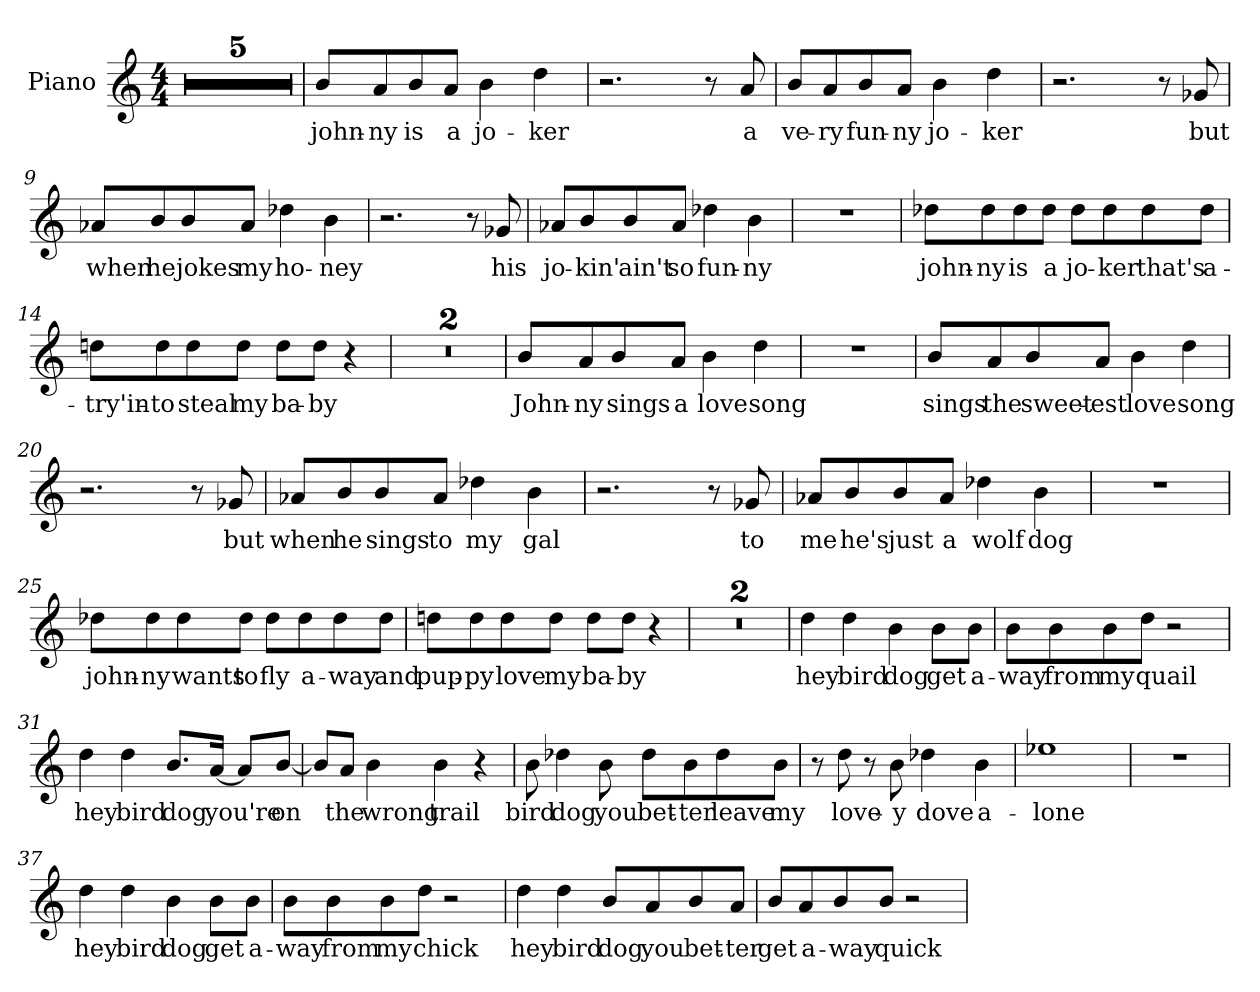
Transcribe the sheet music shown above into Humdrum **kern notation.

**kern	**text
*part1	*part1
*staff1	*staff1
*I"Piano	*
*I'Pno.	*
*clefG2	*
*k[]	*
*M4/4	*
=	=
1r;<	.
!!LO:LB:g=z
=1	=1
1r	.
=2	=2
1r	.
=3	=3
1r	.
=4	=4
1r	.
=5	=5
!	!LO:LY:b
8b/L	john-
!	!LO:LY:b
8a/	-ny
!	!LO:LY:b
8b/	is
!	!LO:LY:b
8a/J	a
!	!LO:LY:b
4b\	jo-
!	!LO:LY:b
4dd\	-ker
=6	=6
2.r	.
8r	.
!	!LO:LY:b
8a/	a
=7	=7
!	!LO:LY:b
8b/L	ve-
!	!LO:LY:b
8a/	-ry
!	!LO:LY:b
8b/	fun-
!	!LO:LY:b
8a/J	-ny
!	!LO:LY:b
4b\	jo-
!	!LO:LY:b
4dd\	-ker
=8	=8
2.r	.
8r	.
!	!LO:LY:b
8g-X/	but
!!LO:LB:g=z
=9	=9
!	!LO:LY:b
8a-X/L	when
!	!LO:LY:b
8b/	he
!	!LO:LY:b
8b/	jokes
!	!LO:LY:b
8a-/J	my
!	!LO:LY:b
4dd-X\	ho-
!	!LO:LY:b
4b\	-ney
=10	=10
2.r	.
8r	.
!	!LO:LY:b
8g-X/	his
=11	=11
!	!LO:LY:b
8a-X/L	jo-
!	!LO:LY:b
8b/	-kin'
!	!LO:LY:b
8b/	ain't
!	!LO:LY:b
8a-/J	so
!	!LO:LY:b
4dd-X\	fun-
!	!LO:LY:b
4b\	-ny
=12	=12
1r	.
!!LO:LB:g=z
=13	=13
!	!LO:LY:b
8dd-X\L	john-
!	!LO:LY:b
8dd-\	-ny
!	!LO:LY:b
8dd-\	is
!	!LO:LY:b
8dd-\J	a
!	!LO:LY:b
8dd-\L	jo-
!	!LO:LY:b
8dd-\	-ker
!	!LO:LY:b
8dd-\	that's
!	!LO:LY:b
8dd-\J	a-
=14	=14
!	!LO:LY:b
8ddn\L	-try'in-
!	!LO:LY:b
8dd\	to
!	!LO:LY:b
8dd\	steal
!	!LO:LY:b
8dd\J	my
!	!LO:LY:b
8dd\L	ba-
!	!LO:LY:b
8dd\J	-by
4r	.
=15	=15
1r	.
=16	=16
1r	.
!!LO:LB:g=z
=17	=17
!	!LO:LY:b
8b/L	John-
!	!LO:LY:b
8a/	-ny
!	!LO:LY:b
8b/	sings
!	!LO:LY:b
8a/J	a
!	!LO:LY:b
4b\	love
!	!LO:LY:b
4dd\	song
=18	=18
1r	.
=19	=19
!	!LO:LY:b
8b/L	sings
!	!LO:LY:b
8a/	the
!	!LO:LY:b
8b/	sweet-
!	!LO:LY:b
8a/J	-est
!	!LO:LY:b
4b\	love
!	!LO:LY:b
4dd\	song
=20	=20
2.r	.
8r	.
!	!LO:LY:b
8g-X/	but
!!LO:LB:g=z
=21	=21
!	!LO:LY:b
8a-X/L	when
!	!LO:LY:b
8b/	he
!	!LO:LY:b
8b/	sings
!	!LO:LY:b
8a-/J	to
!	!LO:LY:b
4dd-X\	my
!	!LO:LY:b
4b\	gal
=22	=22
2.r	.
8r	.
!	!LO:LY:b
8g-X/	to
=23	=23
!	!LO:LY:b
8a-X/L	me
!	!LO:LY:b
8b/	he's
!	!LO:LY:b
8b/	just
!	!LO:LY:b
8a-/J	a
!	!LO:LY:b
4dd-X\	wolf
!	!LO:LY:b
4b\	dog
=24	=24
1r	.
!!LO:LB:g=z
=25	=25
!	!LO:LY:b
8dd-X\L	john-
!	!LO:LY:b
8dd-\	-ny
!	!LO:LY:b
8dd-\	wants
!	!LO:LY:b
8dd-\J	to
!	!LO:LY:b
8dd-\L	fly
!	!LO:LY:b
8dd-\	a-
!	!LO:LY:b
8dd-\	-way
!	!LO:LY:b
8dd-\J	and
=26	=26
!	!LO:LY:b
8ddn\L	pup-
!	!LO:LY:b
8dd\	-py
!	!LO:LY:b
8dd\	love
!	!LO:LY:b
8dd\J	my
!	!LO:LY:b
8dd\L	ba-
!	!LO:LY:b
8dd\J	-by
4r	.
=27	=27
1r	.
=28	=28
1r	.
!!LO:LB:g=z
=29	=29
!	!LO:LY:b
4dd\	hey
!	!LO:LY:b
4dd\	bird
!	!LO:LY:b
4b\	dog
!	!LO:LY:b
8b\L	get
!	!LO:LY:b
8b\J	a-
=30	=30
!	!LO:LY:b
8b\L	-way
!	!LO:LY:b
8b\	from
!	!LO:LY:b
8b\	my
!	!LO:LY:b
8dd\J	quail
2r	.
=31	=31
!	!LO:LY:b
4dd\	hey
!	!LO:LY:b
4dd\	bird
!	!LO:LY:b
8.b/L	dog
!	!LO:LY:b
[16a/Jk	you're
8a/L]	.
!	!LO:LY:b
[8b/J	on
=32	=32
8b/L]	.
!	!LO:LY:b
8a/J	the
!	!LO:LY:b
4b\	wrong
!	!LO:LY:b
4b\	trail
4r	.
!!LO:LB:g=z
=33	=33
!	!LO:LY:b
8b\	bird
!	!LO:LY:b
4dd-X\	dog
!	!LO:LY:b
8b\	you
!	!LO:LY:b
8dd-\L	bet-
!	!LO:LY:b
8b\	-ter
!	!LO:LY:b
8dd-\	leave
!	!LO:LY:b
8b\J	my
=34	=34
8r	.
!	!LO:LY:b
8dd\	love-
8r	.
!	!LO:LY:b
8b\	-y
!	!LO:LY:b
4dd-X\	dove
!	!LO:LY:b
4b\	a-
=35	=35
!	!LO:LY:b
1ee-X	-lone
=36	=36
1r	.
=37	=37
!	!LO:LY:b
4dd\	hey
!	!LO:LY:b
4dd\	bird
!	!LO:LY:b
4b\	dog
!	!LO:LY:b
8b\L	get
!	!LO:LY:b
8b\J	a-
!!LO:LB:g=z
=38	=38
!	!LO:LY:b
8b\L	-way
!	!LO:LY:b
8b\	from
!	!LO:LY:b
8b\	my
!	!LO:LY:b
8dd\J	chick
2r	.
=39	=39
!	!LO:LY:b
4dd\	hey
!	!LO:LY:b
4dd\	bird
!	!LO:LY:b
8b/L	dog
!	!LO:LY:b
8a/	you
!	!LO:LY:b
8b/	bet-
!	!LO:LY:b
8a/J	-ter
=40	=40
!	!LO:LY:b
8b/L	get
!	!LO:LY:b
8a/	a-
!	!LO:LY:b
8b/	-way
!	!LO:LY:b
8b/J	quick
2r	.
=	=
*-	*-
